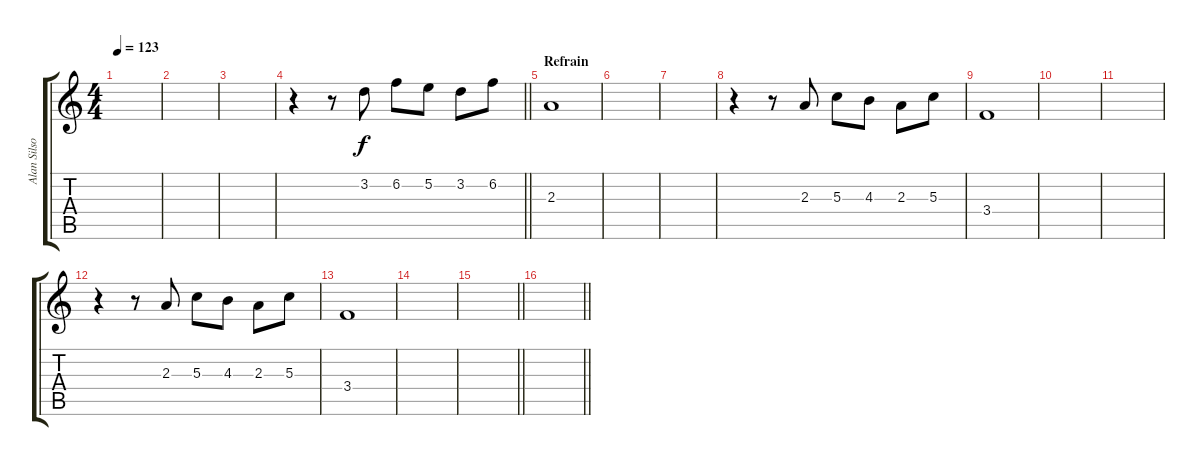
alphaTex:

\track ("Alan Silson - Riff" "Alan Silso") {instrument overdrivenguitar}
\staff {score tabs}
\tuning (E4 B3 G3 D3 A2 E2) {hide}
\ts (4 4)
\tempo 123
\clef g2
\ks c
|
|
|
\barLineRight lightlight
r.4 r.8 3.2.8 6.2.8 5.2.8 3.2.8 6.2.8 |
\section ("" "Refrain")
2.3.1 |
|
|
r.4 r.8 2.3.8 5.3.8 4.3.8 2.3.8 5.3.8 |
3.4.1 |
|
|
r.4 r.8 2.3.8 5.3.8 4.3.8 2.3.8 5.3.8 |
3.4.1 |
|
\barLineRight lightlight
|
\barLineRight lightlight
